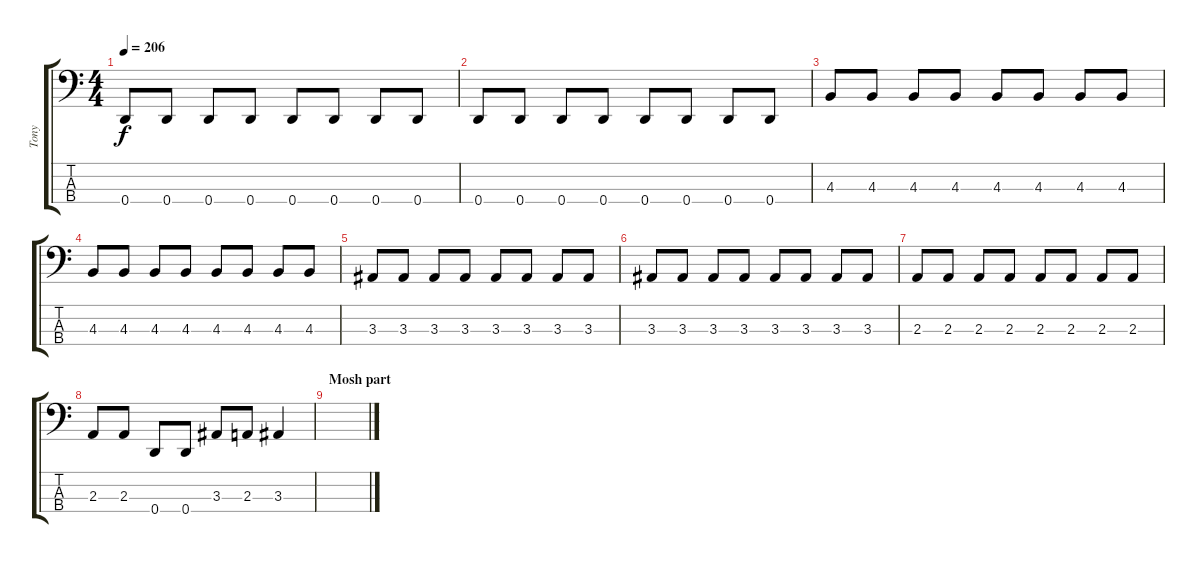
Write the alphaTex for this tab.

\track ("Tony" "Tony") {instrument electricbasspick}
\staff {score tabs}
\tuning (F2 C2 G1 D1) {hide}
\ts (4 4)
\tempo 206
\clef f4
\ks c
0.4.8{dy f} 0.4.8 0.4.8 0.4.8 0.4.8 0.4.8 0.4.8 0.4.8 |
0.4.8 0.4.8 0.4.8 0.4.8 0.4.8 0.4.8 0.4.8 0.4.8 |
4.3.8 4.3.8 4.3.8 4.3.8 4.3.8 4.3.8 4.3.8 4.3.8 |
4.3.8 4.3.8 4.3.8 4.3.8 4.3.8 4.3.8 4.3.8 4.3.8 |
3.3.8 3.3.8 3.3.8 3.3.8 3.3.8 3.3.8 3.3.8 3.3.8 |
3.3.8 3.3.8 3.3.8 3.3.8 3.3.8 3.3.8 3.3.8 3.3.8 |
2.3.8 2.3.8 2.3.8 2.3.8 2.3.8 2.3.8 2.3.8 2.3.8 |
2.3.8 2.3.8 0.4.8 0.4.8 3.3.8 2.3.8 3.3.4 |
\section ("" "Mosh part")
